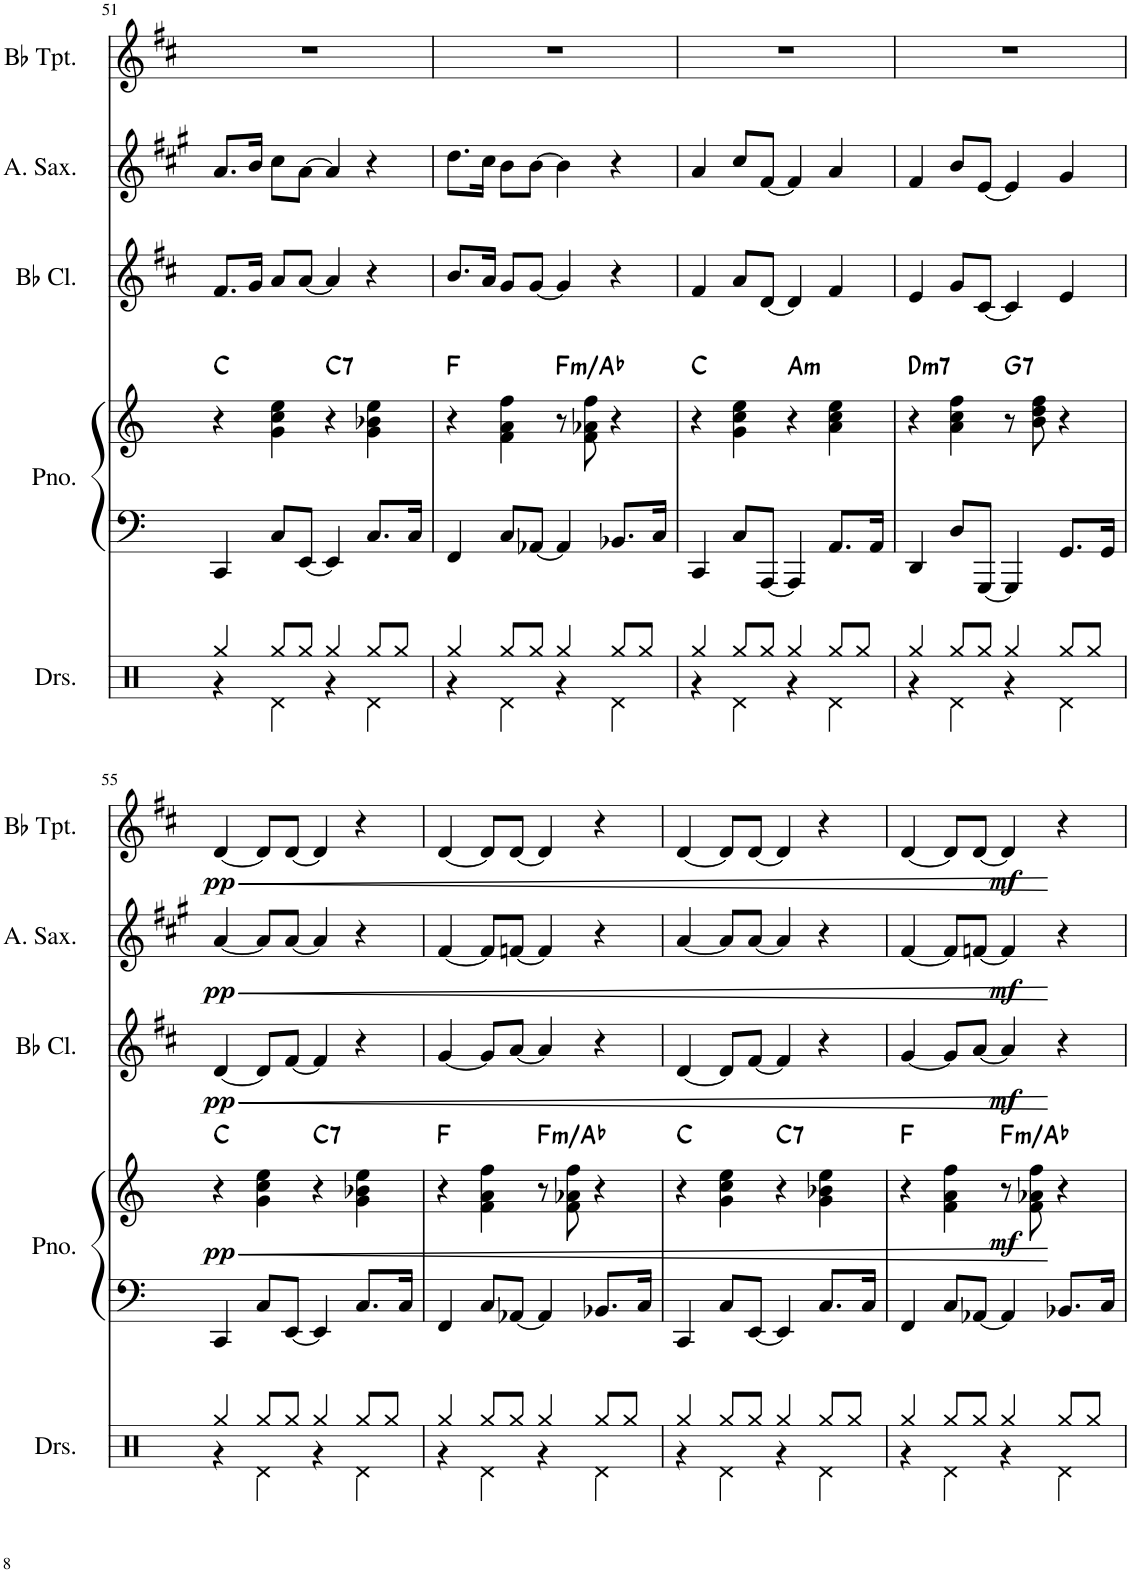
**kern	**kern	**kern	**dynam	**harte	**kern	**dynam	**kern	**dynam	**kern	**dynam
*part5	*part4	*part4	*part4	*part4	*part3	*part3	*part2	*part2	*part1	*part1
*staff6	*staff5	*staff4	*staff4/5	*	*staff3	*staff3	*staff2	*staff2	*staff1	*staff1
*I"Drumset	*I"Piano	*	*	*	*I"Bb Clarinet	*	*I"Alto Saxophone	*	*I"Bb Trumpet	*
*I'Drs.	*I'Pno.	*	*	*	*I'Bb Cl.	*	*I'A. Sax.	*	*I'Bb Tpt.	*
!!LO:PB:g=z
*clefX	*clefF4	*clefG2	*	*	*clefG2	*	*clefG2	*	*clefG2	*
*	*	*	*	*	*Trd1c2	*	*Trd5c9	*	*Trd1c2	*
*k[]	*k[]	*k[]	*	*	*k[f#c#]	*	*k[f#c#g#]	*	*k[f#c#]	*
*M4/4	*M4/4	*M4/4	*	*	*M4/4	*	*M4/4	*	*M4/4	*
=51	=51	=51	=51	=51	=51	=51	=51	=51	=51	=51
*^	*	*	*	*	*	*	*	*	*	*
4Rgg/	4r	4CC/	4r	.	C:maj	8.f#/L	.	8.a/L	.	1r	.
.	.	.	.	.	.	16g/Jk	.	16b/Jk	.	.	.
8Rgg/L	4Rd\	8C/L	4g\ 4cc\ 4ee\	.	.	8a/L	.	8cc#\L	.	.	.
8Rgg/J	.	[8EE/J	.	.	.	[8a/J	.	[8a\J	.	.	.
!	!	!	!	!	!LO:H:kt=7	!	!	!	!	!	!
4Rgg/	4r	4EE/]	4r	.	C:7	4a/]	.	4a/]	.	.	.
8Rgg/L	4Rd\	8.C/L	4g\ 4b-X\ 4ee\	.	.	4r	.	4r	.	.	.
8Rgg/J	.	.	.	.	.	.	.	.	.	.	.
.	.	16C/Jk	.	.	.	.	.	.	.	.	.
=52	=52	=52	=52	=52	=52	=52	=52	=52	=52	=52	=52
4Rgg/	4r	4FF/	4r	.	F:maj	8.b/L	.	8.dd\L	.	1r	.
.	.	.	.	.	.	16a/Jk	.	16cc#\Jk	.	.	.
8Rgg/L	4Rd\	8C/L	4f\ 4a\ 4ff\	.	.	8g/L	.	8b\L	.	.	.
8Rgg/J	.	[8AA-X/J	.	.	.	[8g/J	.	[8b\J	.	.	.
!	!	!	!	!	!LO:H:kt=m	!	!	!	!	!	!
4Rgg/	4r	4AA-/]	8r	.	F:min/b3	4g/]	.	4b\]	.	.	.
.	.	.	8f\ 8a-X\ 8ff\	.	.	.	.	.	.	.	.
8Rgg/L	4Rd\	8.BB-X/L	4r	.	.	4r	.	4r	.	.	.
8Rgg/J	.	.	.	.	.	.	.	.	.	.	.
.	.	16C/Jk	.	.	.	.	.	.	.	.	.
=53	=53	=53	=53	=53	=53	=53	=53	=53	=53	=53	=53
4Rgg/	4r	4CC/	4r	.	C:maj	4f#/	.	4a/	.	1r	.
8Rgg/L	4Rd\	8C/L	4g\ 4cc\ 4ee\	.	.	8a/L	.	8cc#/L	.	.	.
8Rgg/J	.	[8AAA/J	.	.	.	[8d/J	.	[8f#/J	.	.	.
!	!	!	!	!	!LO:H:kt=m	!	!	!	!	!	!
4Rgg/	4r	4AAA/]	4r	.	A:min	4d/]	.	4f#/]	.	.	.
8Rgg/L	4Rd\	8.AA/L	4a\ 4cc\ 4ee\	.	.	4f#/	.	4a/	.	.	.
8Rgg/J	.	.	.	.	.	.	.	.	.	.	.
.	.	16AA/Jk	.	.	.	.	.	.	.	.	.
=54	=54	=54	=54	=54	=54	=54	=54	=54	=54	=54	=54
!	!	!	!	!	!LO:H:kt=m7	!	!	!	!	!	!
4Rgg/	4r	4DD/	4r	.	D:min7	4e/	.	4f#/	.	1r	.
8Rgg/L	4Rd\	8D/L	4a\ 4cc\ 4ff\	.	.	8g/L	.	8b/L	.	.	.
8Rgg/J	.	[8GGG/J	.	.	.	[8c#/J	.	[8e/J	.	.	.
!	!	!	!	!	!LO:H:kt=7	!	!	!	!	!	!
4Rgg/	4r	4GGG/]	8r	.	G:7	4c#/]	.	4e/]	.	.	.
.	.	.	8b\ 8dd\ 8ff\	.	.	.	.	.	.	.	.
8Rgg/L	4Rd\	8.GG/L	4r	.	.	4e/	.	4g#/	.	.	.
8Rgg/J	.	.	.	.	.	.	.	.	.	.	.
.	.	16GG/Jk	.	.	.	.	.	.	.	.	.
!!LO:LB:g=z
=55	=55	=55	=55	=55	=55	=55	=55	=55	=55	=55	=55
!	!	!	!	!LO:HP:b	!	!	!LO:HP:b	!	!LO:HP:b	!	!LO:HP:b
!	!	!	!	!LO:DY:n=1:b	!	!	!LO:DY:n=1:b	!	!LO:DY:n=1:b	!	!LO:DY:n=1:b
4Rgg/	4r	4CC/	4r	< pp	C:maj	[4d/	< pp	[4a/	< pp	[4d/	< pp
8Rgg/L	4Rd\	8C/L	4g\ 4cc\ 4ee\	.	.	8d/L]	.	8a/L]	.	8d/L]	.
8Rgg/J	.	[8EE/J	.	.	.	[8f#/J	.	[8a/J	.	[8d/J	.
!	!	!	!	!	!LO:H:kt=7	!	!	!	!	!	!
4Rgg/	4r	4EE/]	4r	.	C:7	4f#/]	.	4a/]	.	4d/]	.
8Rgg/L	4Rd\	8.C/L	4g\ 4b-X\ 4ee\	.	.	4r	.	4r	.	4r	.
8Rgg/J	.	.	.	.	.	.	.	.	.	.	.
.	.	16C/Jk	.	.	.	.	.	.	.	.	.
=56	=56	=56	=56	=56	=56	=56	=56	=56	=56	=56	=56
4Rgg/	4r	4FF/	4r	.	F:maj	[4g/	.	[4f#/	.	[4d/	.
8Rgg/L	4Rd\	8C/L	4f\ 4a\ 4ff\	.	.	8g/L]	.	8f#/L]	.	8d/L]	.
8Rgg/J	.	[8AA-X/J	.	.	.	[8a/J	.	[8fn/J	.	[8d/J	.
!	!	!	!	!	!LO:H:kt=m	!	!	!	!	!	!
4Rgg/	4r	4AA-/]	8r	.	F:min/b3	4a/]	.	4f/]	.	4d/]	.
.	.	.	8f\ 8a-X\ 8ff\	.	.	.	.	.	.	.	.
8Rgg/L	4Rd\	8.BB-X/L	4r	.	.	4r	.	4r	.	4r	.
8Rgg/J	.	.	.	.	.	.	.	.	.	.	.
.	.	16C/Jk	.	.	.	.	.	.	.	.	.
=57	=57	=57	=57	=57	=57	=57	=57	=57	=57	=57	=57
4Rgg/	4r	4CC/	4r	.	C:maj	[4d/	.	[4a/	.	[4d/	.
8Rgg/L	4Rd\	8C/L	4g\ 4cc\ 4ee\	.	.	8d/L]	.	8a/L]	.	8d/L]	.
8Rgg/J	.	[8EE/J	.	.	.	[8f#/J	.	[8a/J	.	[8d/J	.
!	!	!	!	!	!LO:H:kt=7	!	!	!	!	!	!
4Rgg/	4r	4EE/]	4r	.	C:7	4f#/]	.	4a/]	.	4d/]	.
8Rgg/L	4Rd\	8.C/L	4g\ 4b-X\ 4ee\	.	.	4r	.	4r	.	4r	.
8Rgg/J	.	.	.	.	.	.	.	.	.	.	.
.	.	16C/Jk	.	.	.	.	.	.	.	.	.
=58	=58	=58	=58	=58	=58	=58	=58	=58	=58	=58	=58
4Rgg/	4r	4FF/	4r	.	F:maj	[4g/	.	[4f#/	.	[4d/	.
8Rgg/L	4Rd\	8C/L	4f\ 4a\ 4ff\	.	.	8g/L]	.	8f#/L]	.	8d/L]	.
8Rgg/J	.	[8AA-X/J	.	.	.	[8a/J	.	[8fn/J	.	[8d/J	.
!	!	!	!	!LO:DY:b	!LO:H:kt=m	!	!LO:DY:b	!	!LO:DY:b	!	!LO:DY:b
4Rgg/	4r	4AA-/]	8r	mf	F:min/b3	4a/]	mf	4f/]	mf	4d/]	mf
.	.	.	8f\ 8a-X\ 8ff\	.	.	.	.	.	.	.	.
8Rgg/L	4Rd\	8.BB-X/L	4r	[	.	4r	[	4r	[	4r	[
8Rgg/J	.	.	.	.	.	.	.	.	.	.	.
.	.	16C/Jk	.	.	.	.	.	.	.	.	.
*v	*v	*	*	*	*	*	*	*	*	*	*
=	=	=	=	=	=	=	=	=	=	=
*-	*-	*-	*-	*-	*-	*-	*-	*-	*-	*-
